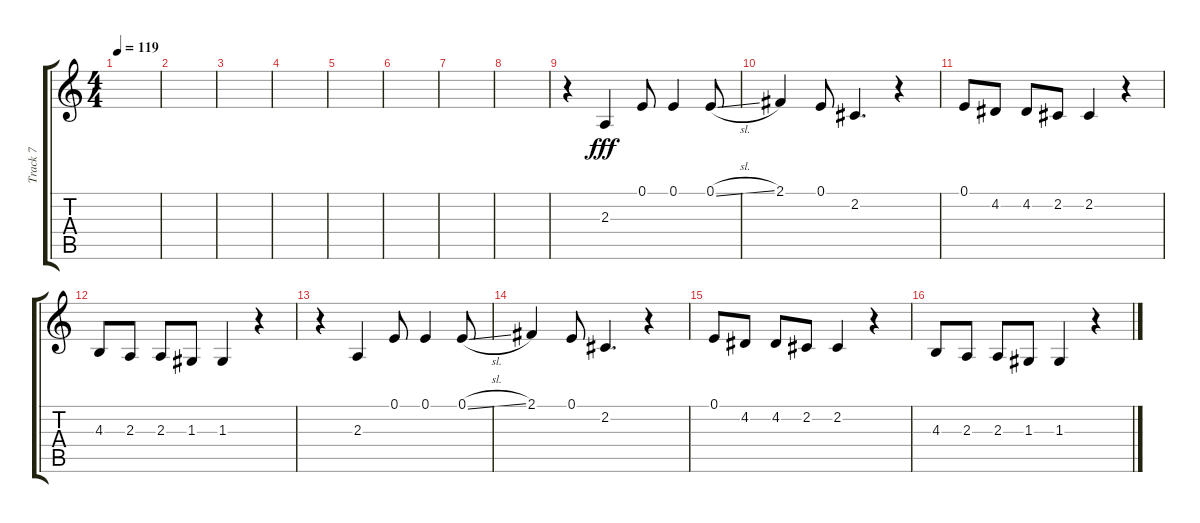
\track ("Track 7" "Track 7") {instrument violin}
\staff {score tabs}
\tuning (E4 B3 G3 D3 A2 E2) {hide}
\ts (4 4)
\tempo 119
\clef g2
\ks c
|
|
|
|
|
|
|
|
r.4{volume 15 balance 13} 2.3.4{dy fff} 0.1.8 0.1.4 0.1{sl}.8 |
2.1.4 0.1.8 2.2.4{d} r.4 |
0.1.8 4.2.8 4.2.8 2.2.8 2.2.4 r.4 |
4.3.8 2.3.8 2.3.8 1.3.8 1.3.4 r.4 |
r.4{volume 15 balance 13} 2.3.4 0.1.8 0.1.4 0.1{sl}.8 |
2.1.4 0.1.8 2.2.4{d} r.4 |
0.1.8 4.2.8 4.2.8 2.2.8 2.2.4 r.4 |
4.3.8 2.3.8 2.3.8 1.3.8 1.3.4 r.4
